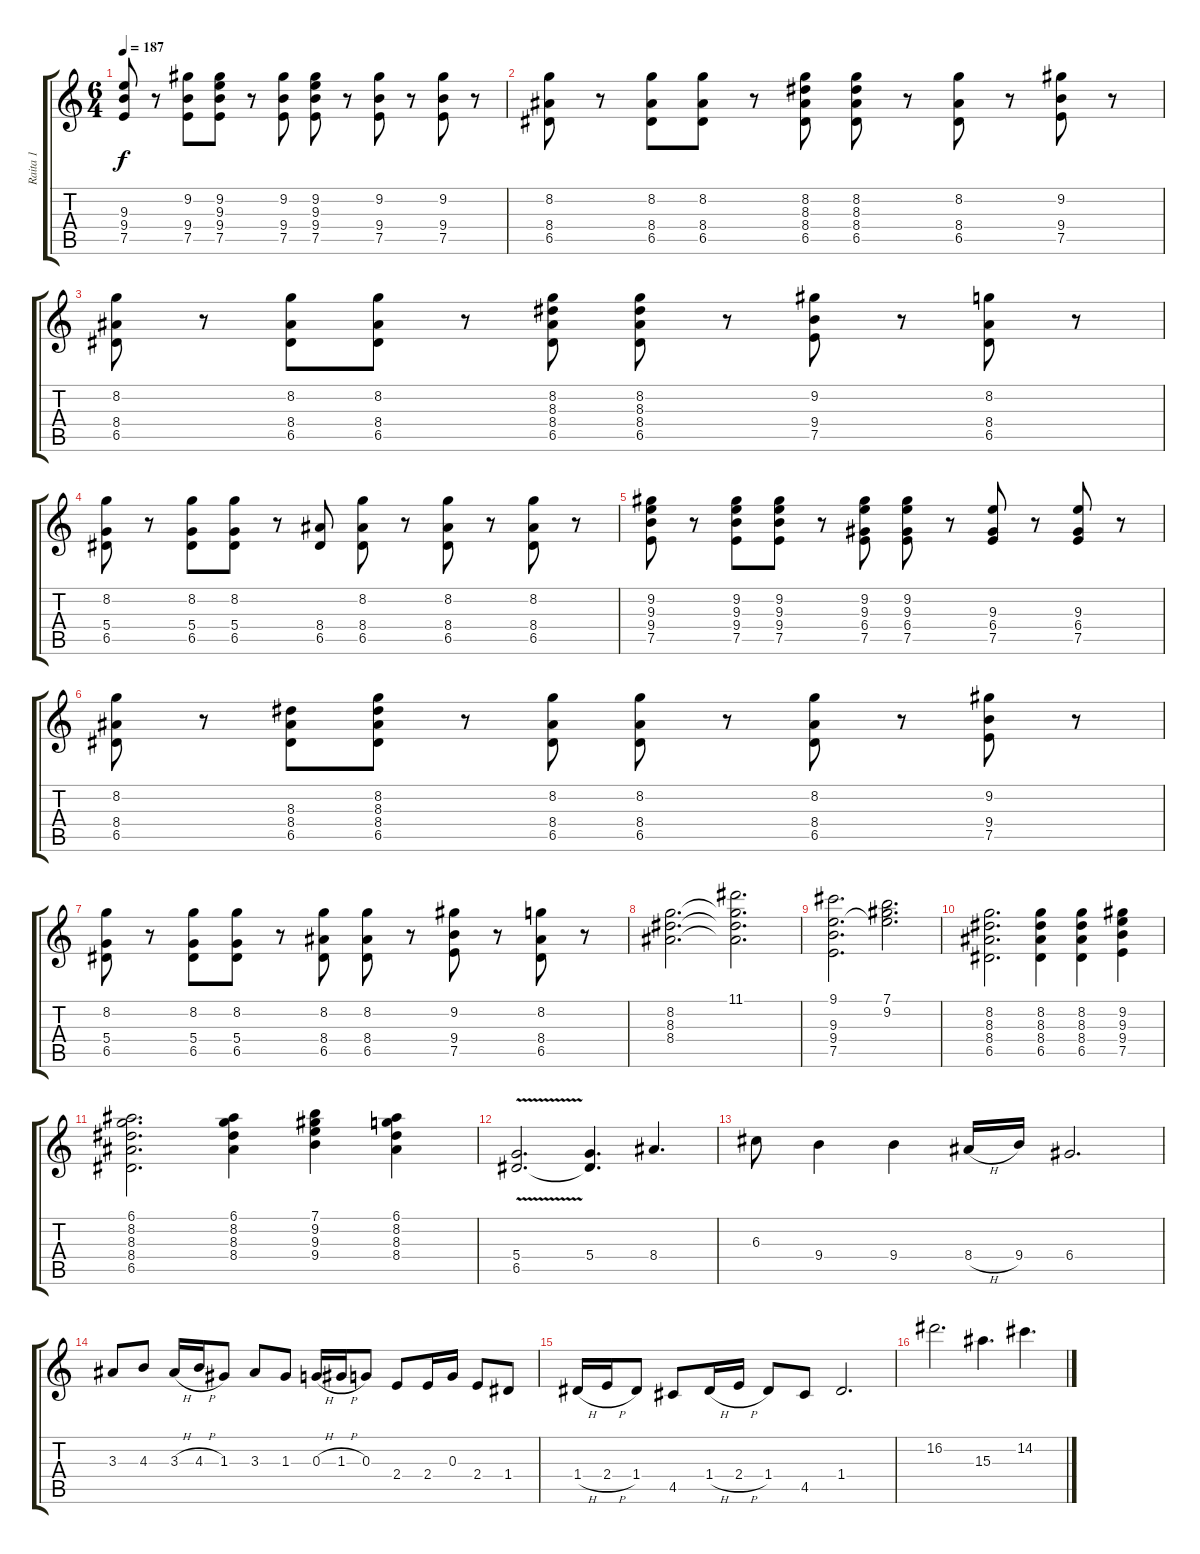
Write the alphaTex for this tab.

\track ("Raita 1" "Raita 1") {instrument distortionguitar}
\staff {score tabs}
\tuning (E4 B3 G3 D3 A2 E2) {hide}
\ts (6 4)
\tempo 187
\clef g2
\ks c
(9.3 9.4 7.5).8{dy f} r.8 (9.2 9.4 7.5).8 (9.2 9.3 9.4 7.5).8 r.8 (9.2 9.4 7.5).8 (9.2 9.3 9.4 7.5).8 r.8 (9.2 9.4 7.5).8 r.8 (9.2 9.4 7.5).8 r.8 |
(8.2 8.4 6.5).8 r.8 (8.2 8.4 6.5).8 (8.2 8.4 6.5).8 r.8 (8.2 8.3 8.4 6.5).8 (8.2 8.3 8.4 6.5).8 r.8 (8.2 8.4 6.5).8 r.8 (9.2 9.4 7.5).8 r.8 |
(8.2 8.4 6.5).8 r.8 (8.2 8.4 6.5).8 (8.2 8.4 6.5).8 r.8 (8.2 8.3 8.4 6.5).8 (8.2 8.3 8.4 6.5).8 r.8 (9.2 9.4 7.5).8 r.8 (8.2 8.4 6.5).8 r.8 |
(8.2 5.4 6.5).8 r.8 (8.2 5.4 6.5).8 (8.2 5.4 6.5).8 r.8 (8.4 6.5).8 (8.2 8.4 6.5).8 r.8 (8.2 8.4 6.5).8 r.8 (8.2 8.4 6.5).8 r.8 |
(9.2 9.3 9.4 7.5).8 r.8 (9.2 9.3 9.4 7.5).8 (9.2 9.3 9.4 7.5).8 r.8 (9.2 9.3 6.4 7.5).8 (9.2 9.3 6.4 7.5).8 r.8 (9.3 6.4 7.5).8 r.8 (9.3 6.4 7.5).8 r.8 |
(8.2 8.4 6.5).8 r.8 (8.3 8.4 6.5).8 (8.2 8.3 8.4 6.5).8 r.8 (8.2 8.4 6.5).8 (8.2 8.4 6.5).8 r.8 (8.2 8.4 6.5).8 r.8 (9.2 9.4 7.5).8 r.8 |
(8.2 5.4 6.5).8 r.8 (8.2 5.4 6.5).8 (8.2 5.4 6.5).8 r.8 (8.2 8.4 6.5).8 (8.2 8.4 6.5).8 r.8 (9.2 9.4 7.5).8 r.8 (8.2 8.4 6.5).8 r.8 |
(8.2 8.3 8.4).2{d} (11.1 8.2{t} 8.3{t} 8.4{t}).2{d} |
(9.1 9.3 9.4 7.5).2{d} (7.1 9.2 9.3{t}).2{d} |
(8.2 8.3 8.4 6.5).2{d} (8.2 8.3 8.4 6.5).4 (8.2 8.3 8.4 6.5).4 (9.2 9.3 9.4 7.5).4 |
(6.1 8.2 8.3 8.4 6.5).2{d} (6.1 8.2 8.3 8.4).4 (7.1 9.2 9.3 9.4).4 (6.1 8.2 8.3 8.4).4 |
(5.4{v} 6.5).2{d} (5.4 6.5{t}).4{d} 8.4.4{d} |
6.3.8 9.4.4 9.4.4 8.4{h}.16 9.4.16 6.4.2{d} |
3.3.8 4.3.8 3.3{h}.16 4.3{h}.16 1.3.8 3.3.8 1.3.8 0.3{h}.16 1.3{h}.16 0.3.8 2.4.8 2.4.16 0.3.16 2.4.8 1.4.8 |
1.4{h}.16 2.4{h}.16 1.4.8 4.5.8 1.4{h}.16 2.4{h}.16 1.4.8 4.5.8 1.4.2{d} |
16.2.2{d} 15.3.4{d} 14.2.4{d}
